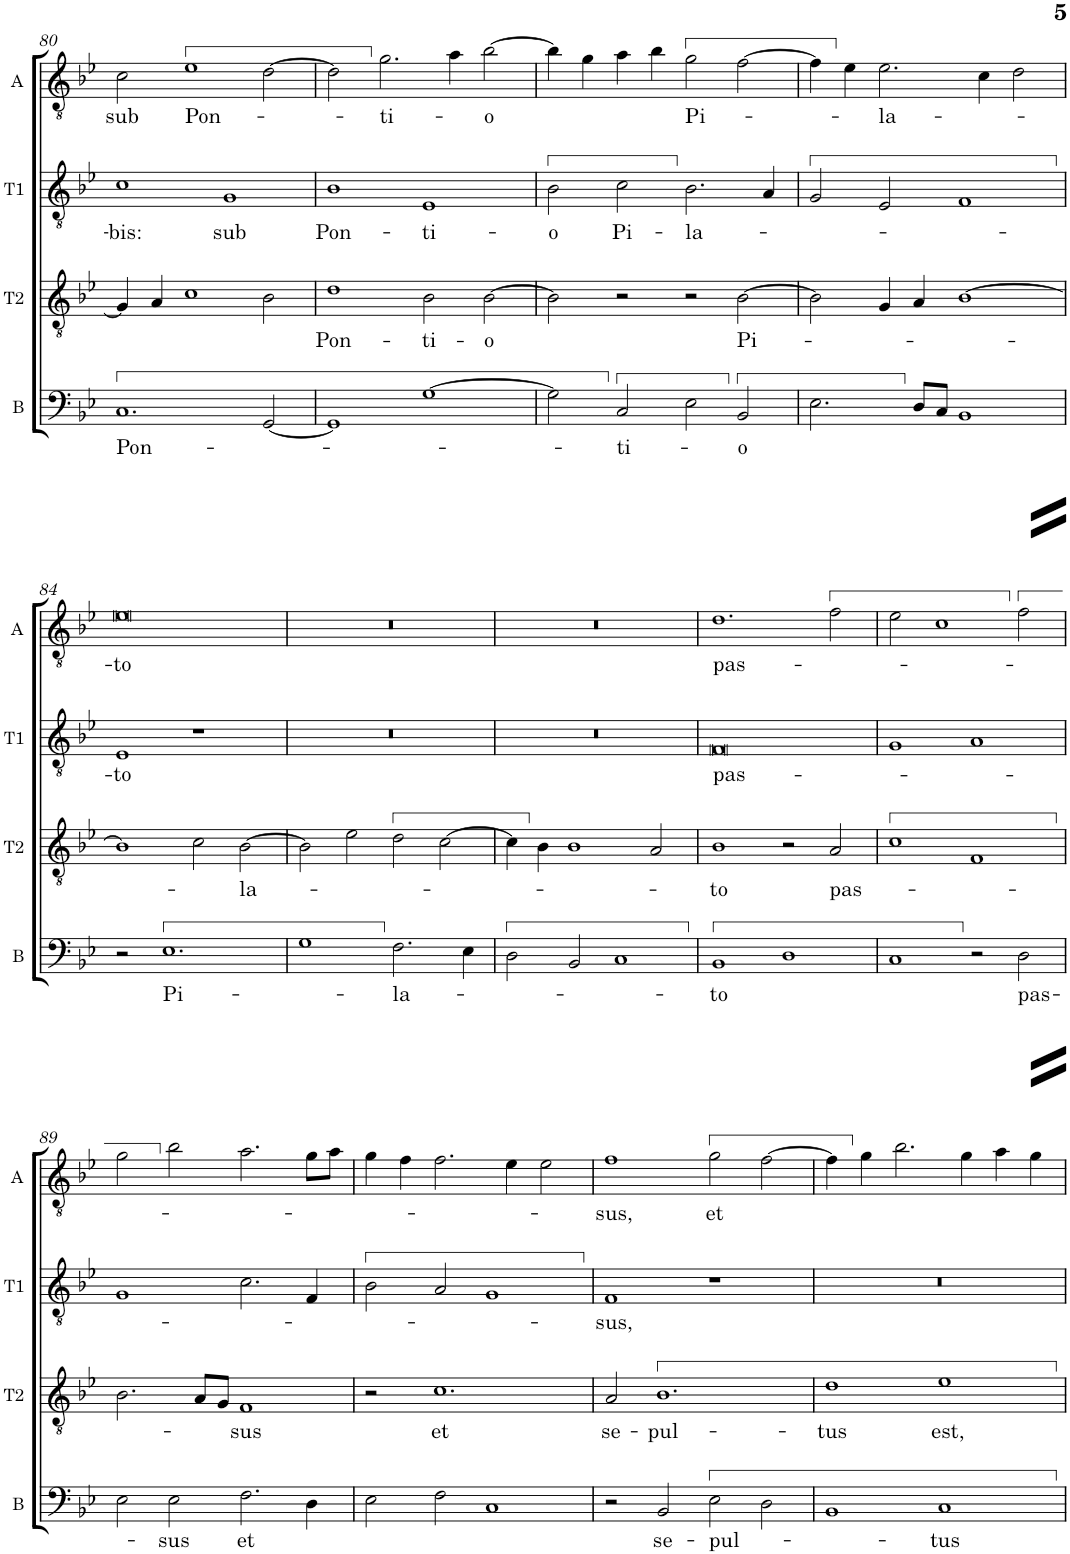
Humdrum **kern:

**kern	**text	**kern	**text	**kern	**text	**kern	**text
*part4	*part4	*part3	*part3	*part2	*part2	*part1	*part1
*staff4	*staff4	*staff3	*staff3	*staff2	*staff2	*staff1	*staff1
*I"B	*	*I"T2	*	*I"T1	*	*I"A	*
*I'B	*	*I'T2	*	*I'T1	*	*I'A	*
!!LO:PB:g=z
*clefF4	*	*clefGv2	*	*clefGv2	*	*clefGv2	*
*k[b-e-]	*	*k[b-e-]	*	*k[b-e-]	*	*k[b-e-]	*
*M4/2	*	*M4/2	*	*M4/2	*	*M4/2	*
=80	=80	=80	=80	=80	=80	=80	=80
!	!LO:LY:b	!	!	!	!LO:LY:b	!	!LO:LY:b
1.C	Pon-	4G/]	.	1c	bis:	2c\	sub
.	.	4A/	.	.	.	.	.
!	!	!	!	!	!	!	!LO:LY:b
.	.	1c	.	.	.	1e-	Pon-
!	!	!	!	!	!LO:LY:b	!	!
.	.	.	.	1G	sub	.	.
[2GG/	.	2B-\	.	.	.	[2d\	.
=81	=81	=81	=81	=81	=81	=81	=81
!	!	!	!LO:LY:b	!	!LO:LY:b	!	!
1GG]	.	1d	Pon-	1B-	Pon-	2d\]	.
!	!	!	!	!	!	!	!LO:LY:b
.	.	.	.	.	.	2.g\	-ti-
!	!	!	!LO:LY:b	!	!LO:LY:b	!	!
[1G	.	2B-\	-ti-	1E-	-ti-	.	.
.	.	.	.	.	.	4a\	.
!	!	!	!LO:LY:b	!	!	!	!LO:LY:b
.	.	[2B-\	-o	.	.	[2b-\	-o
=82	=82	=82	=82	=82	=82	=82	=82
!	!	!	!	!	!LO:LY:b	!	!
2G\]	.	2B-\]	.	2B-\	-o	4b-\]	.
.	.	.	.	.	.	4g\	.
!	!LO:LY:b	!	!	!	!LO:LY:b	!	!
2C/	-ti-	2r	.	2c\	Pi-	4a\	.
.	.	.	.	.	.	4b-\	.
!	!	!	!	!	!LO:LY:b	!	!LO:LY:b
2E-\	.	2r	.	2.B-\	-la-	2g\	Pi-
!	!LO:LY:b	!	!LO:LY:b	!	!	!	!
2BB-/	-o	[2B-\	Pi-	.	.	[2f\	.
.	.	.	.	4A/	.	.	.
=83	=83	=83	=83	=83	=83	=83	=83
2.E-\	.	2B-\]	.	2G/	.	4f\]	.
.	.	.	.	.	.	4e-\	.
!	!	!	!	!	!	!	!LO:LY:b
.	.	4G/	.	2E-/	.	2.e-\	-la-
8D/L	.	4A/	.	.	.	.	.
8C/J	.	.	.	.	.	.	.
1BB-	.	[1B-	.	1F	.	.	.
.	.	.	.	.	.	4c\	.
.	.	.	.	.	.	2d\	.
!!LO:LB:g=z
=84	=84	=84	=84	=84	=84	=84	=84
!	!	!	!	!	!LO:LY:b	!	!LO:LY:b
2r	.	1B-]	.	1E-	-to	0e-	-to
!	!LO:LY:b	!	!	!	!	!	!
1.E-	Pi-	.	.	.	.	.	.
.	.	2c\	.	1r	.	.	.
!	!	!	!LO:LY:b	!	!	!	!
.	.	[2B-\	la-	.	.	.	.
=85	=85	=85	=85	=85	=85	=85	=85
1G	.	2B-\]	.	0r	.	0r	.
.	.	2e-\	.	.	.	.	.
!	!LO:LY:b	!	!	!	!	!	!
2.F\	la-	2d\	.	.	.	.	.
.	.	[2c\	.	.	.	.	.
4E-\	.	.	.	.	.	.	.
=86	=86	=86	=86	=86	=86	=86	=86
2D\	.	4c\]	.	0r	.	0r	.
.	.	4B-\	.	.	.	.	.
2BB-/	.	1B-	.	.	.	.	.
1C	.	.	.	.	.	.	.
.	.	2A/	.	.	.	.	.
=87	=87	=87	=87	=87	=87	=87	=87
!	!LO:LY:b	!	!LO:LY:b	!	!LO:LY:b	!	!LO:LY:b
1BB-	-to	1B-	-to	0F	pas-	1.d	pas-
1D	.	2r	.	.	.	.	.
!	!	!	!LO:LY:b	!	!	!	!
.	.	2A/	pas-	.	.	2f\	.
=88	=88	=88	=88	=88	=88	=88	=88
1C	.	1c	.	1G	.	2e-\	.
.	.	.	.	.	.	1c	.
2r	.	1F	.	1A	.	.	.
!	!LO:LY:b	!	!	!	!	!	!
2D\	pas-	.	.	.	.	2f\	.
!!LO:LB:g=z
=89	=89	=89	=89	=89	=89	=89	=89
2E-\	.	2.B-\	.	1G	.	2g\	.
!	!LO:LY:b	!	!	!	!	!	!
2E-\	-sus	.	.	.	.	2b-\	.
.	.	8A/L	.	.	.	.	.
.	.	8G/J	.	.	.	.	.
!	!LO:LY:b	!	!LO:LY:b	!	!	!	!
2.F\	et	1F	sus	2.c\	.	2.a\	.
4D\	.	.	.	4F/	.	8g\L	.
.	.	.	.	.	.	8a\J	.
=90	=90	=90	=90	=90	=90	=90	=90
2E-\	.	2r	.	2B-\	.	4g\	.
.	.	.	.	.	.	4f\	.
!	!	!	!LO:LY:b	!	!	!	!
2F\	.	1.c	et	2A/	.	2.f\	.
1C	.	.	.	1G	.	.	.
.	.	.	.	.	.	4e-\	.
.	.	.	.	.	.	2e-\	.
=91	=91	=91	=91	=91	=91	=91	=91
!	!	!	!LO:LY:b	!	!LO:LY:b	!	!LO:LY:b
2r	.	2A/	se-	1F	-sus,	1f	-sus,
!	!LO:LY:b	!	!LO:LY:b	!	!	!	!
2BB-/	se-	1.B-	-pul-	.	.	.	.
!	!LO:LY:b	!	!	!	!	!	!LO:LY:b
2E-\	-pul-	.	.	1r	.	2g\	et
2D\	.	.	.	.	.	[2f\	.
=92	=92	=92	=92	=92	=92	=92	=92
!	!	!	!LO:LY:b	!	!	!	!
1BB-	.	1d	-tus	0r	.	4f\]	.
.	.	.	.	.	.	4g\	.
.	.	.	.	.	.	2.b-\	.
!	!LO:LY:b	!	!LO:LY:b	!	!	!	!
1C	tus	1e-	est,	.	.	.	.
.	.	.	.	.	.	4g\	.
.	.	.	.	.	.	4a\	.
.	.	.	.	.	.	4g\	.
=	=	=	=	=	=	=	=
*-	*-	*-	*-	*-	*-	*-	*-
